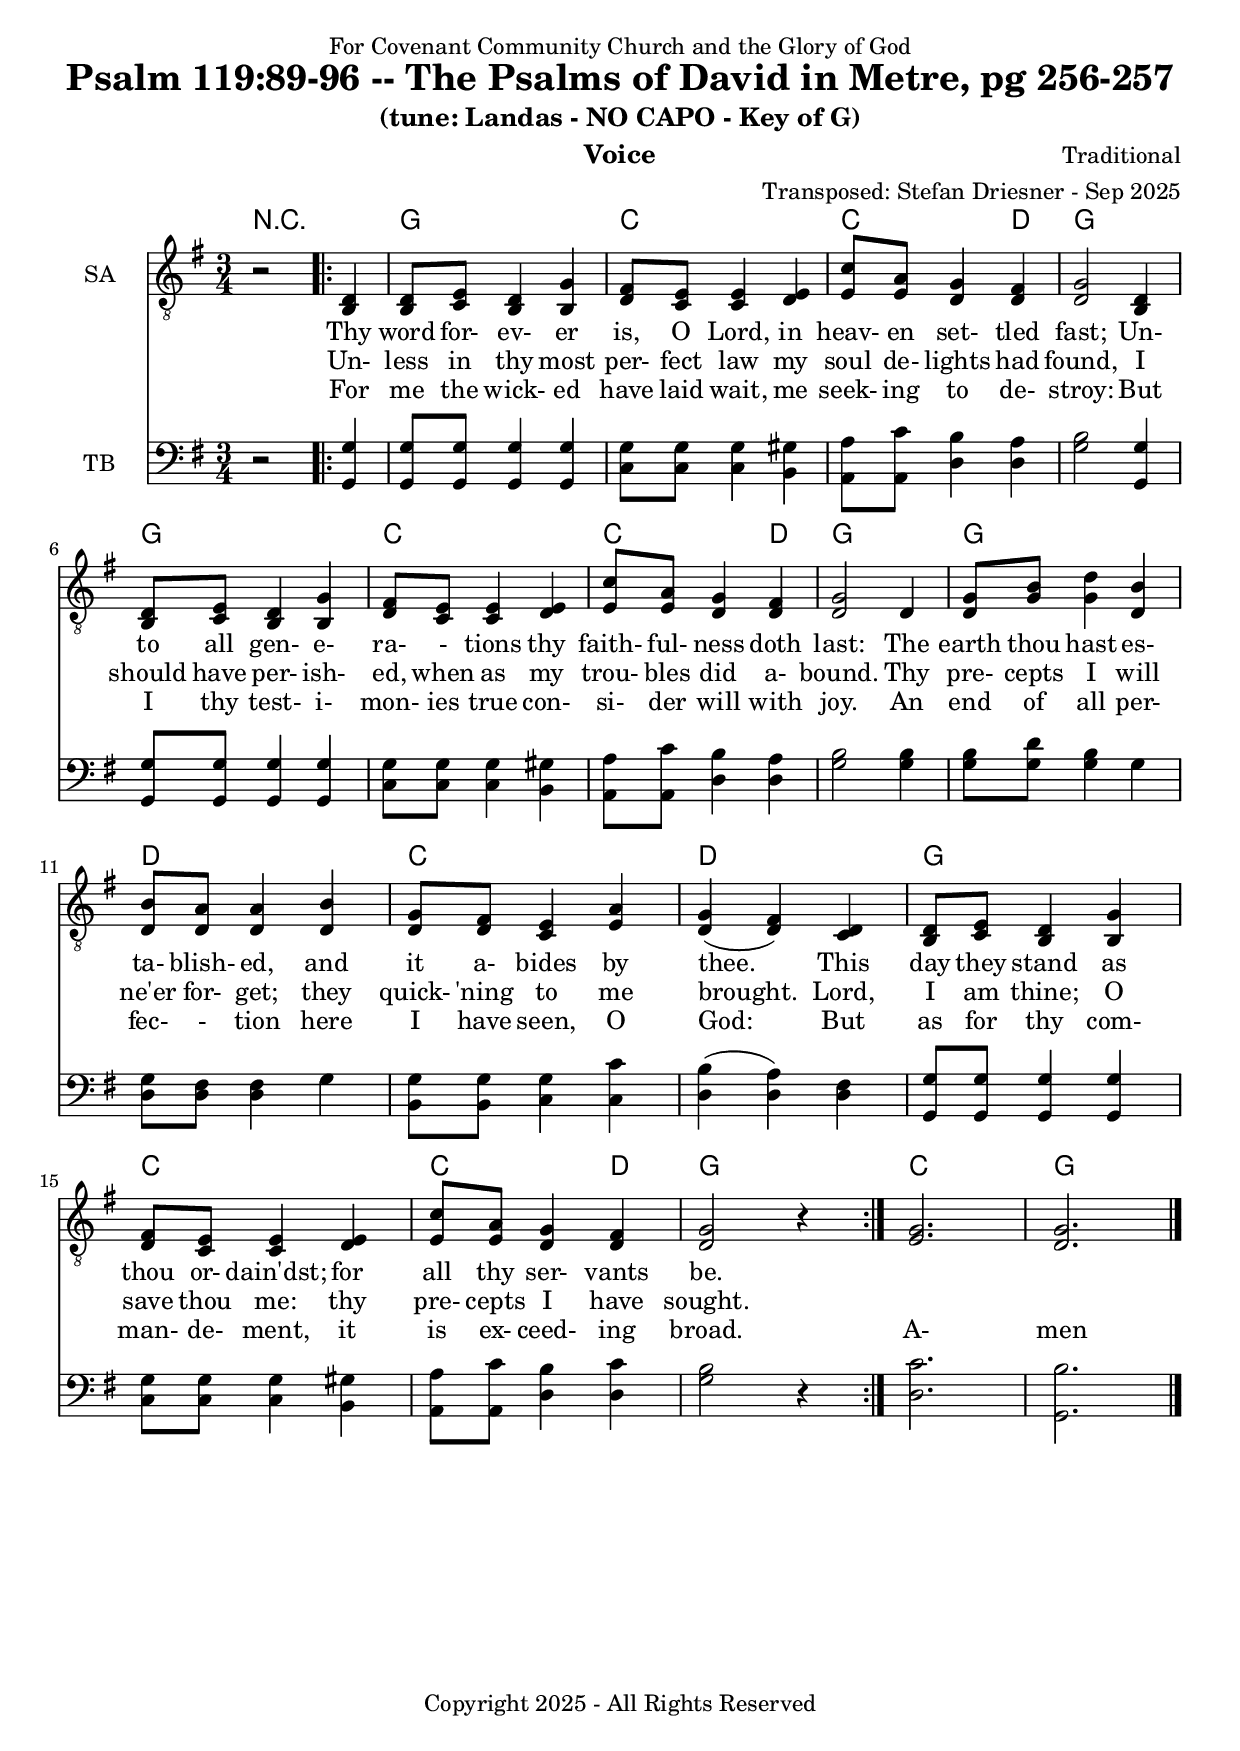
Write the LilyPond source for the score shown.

\version "2.24.1"
\language "english"

% force .mid extension for MIDI file output
#(ly:set-option 'midi-extension "mid")

\header {
  dedication = "For Covenant Community Church and the Glory of God"
  title = "Psalm 119:89-96 -- The Psalms of David in Metre, pg 256-257"
  subtitle = "(tune: Landas - NO CAPO - Key of G)"
  instrument = "Voice"
  composer = "Traditional"
  arranger = "Transposed: Stefan Driesner - Sep 2025"
  meter = ""
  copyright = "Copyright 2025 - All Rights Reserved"
}

global = {
  \key g \major
  \numericTimeSignature
  \time 3/4
}

versesVoiceOne = \lyricmode {
  % Verse 89-91
  Thy word for- ev- er is, O Lord,
  in heav- en set- tled fast;
  Un- to all gen- e- ra- - tions
  thy faith- ful- ness doth last:
  The earth thou hast es- ta- blish- ed,
  and it a- bides by thee.
  This day they stand as thou or- dain'dst;
  for all thy ser- vants be.
}

versesVoiceTwo = \lyricmode {
  % Verse 92-94
  Un- less in thy most per- fect law
  my soul de- lights had found,
  I should have per- ish- ed, when as
  my trou- bles did a- bound.
  Thy pre- cepts I will ne'er for- get;
  they quick- 'ning to me brought.
  Lord, I am thine; O save thou me:
  thy pre- cepts I have sought.
}

versesVoiceThree = \lyricmode {
  % Verse 95-96
  For me the wick- ed have laid wait,
  me seek- ing to de- stroy:
  But I thy test- i- mon- ies true
  con- si- der will with joy.
  An end of all per- fec- - tion
  here I have seen, O God:
  But as for thy com- man- de- ment,
  it is ex- ceed- ing broad.
  A- men
}

% G major  ^\markup { \fret-diagram "6-3;5-2;4-o;3-o;2-3;1-3;" }
% C9 major ^\markup { \fret-diagram "6-o;5-3;4-2;3-o;2-3;1-3;" }
% D major  ^\markup { \fret-diagram "6-x;5-o;4-o;3-2;2-3;1-2;" }

MelodyVoice = \relative c {
  \global
  \dynamicUp
  % Music follows here.
  {
    r2
    \repeat volta 2
    {
      <d >4 |
      <d  >8  <e  >8  <d  >4  <g  >4  |
      <fs >8  <e  >8  <e  >4  <e  >4  |
      <c' >8  <a  >8  <g  >4  <fs >4  |
      <g  >2                  <d  >4  |
      <d  >8  <e  >8  <d  >4  <g  >4  |
      <fs >8  <e  >8  <e  >4  <e  >4  |
      <c' >8  <a  >8  <g  >4  <fs >4  |
      <g  >2                  <d  >4  |
      <g  >8  <b  >8  <d  >4  <b  >4  |
      <b  >8  <a  >8  <a  >4  <b  >4  |
      <g  >8  <fs >8  <e  >4  <a  >4  |
      <g  >4         (<fs >4) <d  >4  |
      <d  >8  <e  >8  <d  >4  <g  >4  |
      <fs >8  <e  >8  <e  >4  <e  >4  |
      <c' >8  <a  >8  <g  >4  <fs >4  |
      <g  >2 r4
    }
  }
  <g>2. <g>2.
  \bar "|."
}

SAVoice = \relative c {
  \global
  \dynamicUp
  % Music follows here.
  {
    r2
    \repeat volta 2
    {
      <b  d >4 |
      <b  d  >8  <c  e  >8  <b  d  >4  <b  g' >4  |
      <d  fs >8  <c  e  >8  <c  e  >4  <d  e  >4  |
      <e  c' >8  <e  a  >8  <d  g  >4  <d  fs >4  |
      <d  g  >2                        <b  d  >4  |
      <b  d  >8  <c  e  >8  <b  d  >4  <b  g' >4  |
      <d  fs >8  <c  e  >8  <c  e  >4  <d  e  >4  |
      <e  c' >8  <e  a  >8  <d  g  >4  <d  fs >4  |
      <d  g  >2                        <d     >4  |
      <d  g  >8  <g  b  >8  <g  d' >4  <d  b' >4  |
      <d  b' >8  <d  a' >8  <d  a' >4  <d  b' >4  |
      <d  g  >8  <d  fs >8  <c  e  >4  <e  a  >4  |
      <d  g  >4            (<d  fs >4) <c  d  >4  |
      <b  d  >8  <c  e  >8  <b  d  >4  <b  g' >4  |
      <d  fs >8  <c  e  >8  <c  e  >4  <d  e  >4  |
      <e  c' >8  <e  a  >8  <d  g  >4  <d  fs >4  |
      <d  g  >2 r4
    }
  }
  <e  g  >2. <d  g  >2.
  \bar "|."
}

TBVoice = \relative c {
  \global
  \dynamicUp
  % Music follows here.
  {
    r2
    \repeat volta 2
    {
      <g  g' >4 |
      <g  g' >8  <g  g' >8  <g  g' >4  <g  g' >4  |
      <c  g' >8  <c  g' >8  <c  g' >4  <b  gs'>4  |
      <a  a' >8  <a  c' >8  <d  b' >4  <d  a' >4  |
      <g  b  >2                        <g, g' >4  |
      <g  g' >8  <g  g' >8  <g  g' >4  <g  g' >4  |
      <c  g' >8  <c  g' >8  <c  g' >4  <b  gs'>4  |
      <a  a' >8  <a  c' >8  <d  b' >4  <d  a' >4  |
      <g  b  >2                        <g  b  >4  |
      <g  b  >8  <g  d' >8  <g  b  >4  <g     >4  |
      <d  g  >8  <d  fs >8  <d  fs >4  <g     >4  |
      <b, g' >8  <b  g' >8  <c  g' >4  <c  c' >4  |
      <d  b'  >4           (<d  a' >4) <d  fs >4  |
      <g, g'  >8 <g  g' >8  <g  g' >4  <g  g' >4  |
      <c  g' >8  <c  g' >8  <c  g' >4  <b  gs'>4  |
      <a  a' >8  <a  c' >8  <d  b' >4  <d  c' >4  |
      <g  b  >2 r4
    }
  }
  <d  c'  >2. <g,  b'  >2.
  \bar "|."
}

Chords = \new ChordNames {
  \chordmode {
    r2.
    <g>2. <c>2. <c>2  <d>4 <g>2.
    <g>2. <c>2. <c>2  <d>4 <g>2.
    <g>2. <d>2. <c>2.      <d>2. 
    <g>2. <c>2. <c>2  <d>4 <g>2.
    <c>  <g>
  }
}

MelodyVoicePart = \new Staff \with {
  instrumentName = "Melody"
  midiInstrument = "Voice Oohs"
} { \clef "treble_8" \MelodyVoice }
\addlyrics { \versesVoiceOne }
\addlyrics { \versesVoiceTwo }
\addlyrics { \versesVoiceThree }

SAVoicePart = \new Staff \with {
  instrumentName = "SA"
  midiInstrument = "Voice Oohs"
} { \clef "treble_8" \SAVoice }
\addlyrics { \versesVoiceOne }
\addlyrics { \versesVoiceTwo }
\addlyrics { \versesVoiceThree }

TBVoicePart = \new Staff \with {
  instrumentName = "TB"
  midiInstrument = "Voice Oohs"
} { \clef bass \TBVoice }

\score {
  <<
    \Chords
    % \MelodyVoicePart    
    \SAVoicePart
    \TBVoicePart
  >>
  \layout { }
  \midi {
    \context {
      \Score
      tempoWholesPerMinute = #(ly:make-moment 100 2)
    }
  }
}

%\markup {
%  \fill-line {
%    {
%      \column {
%        \left-align {
%	  "    Amen"
%        }
%      }
%    }
%  }
%}